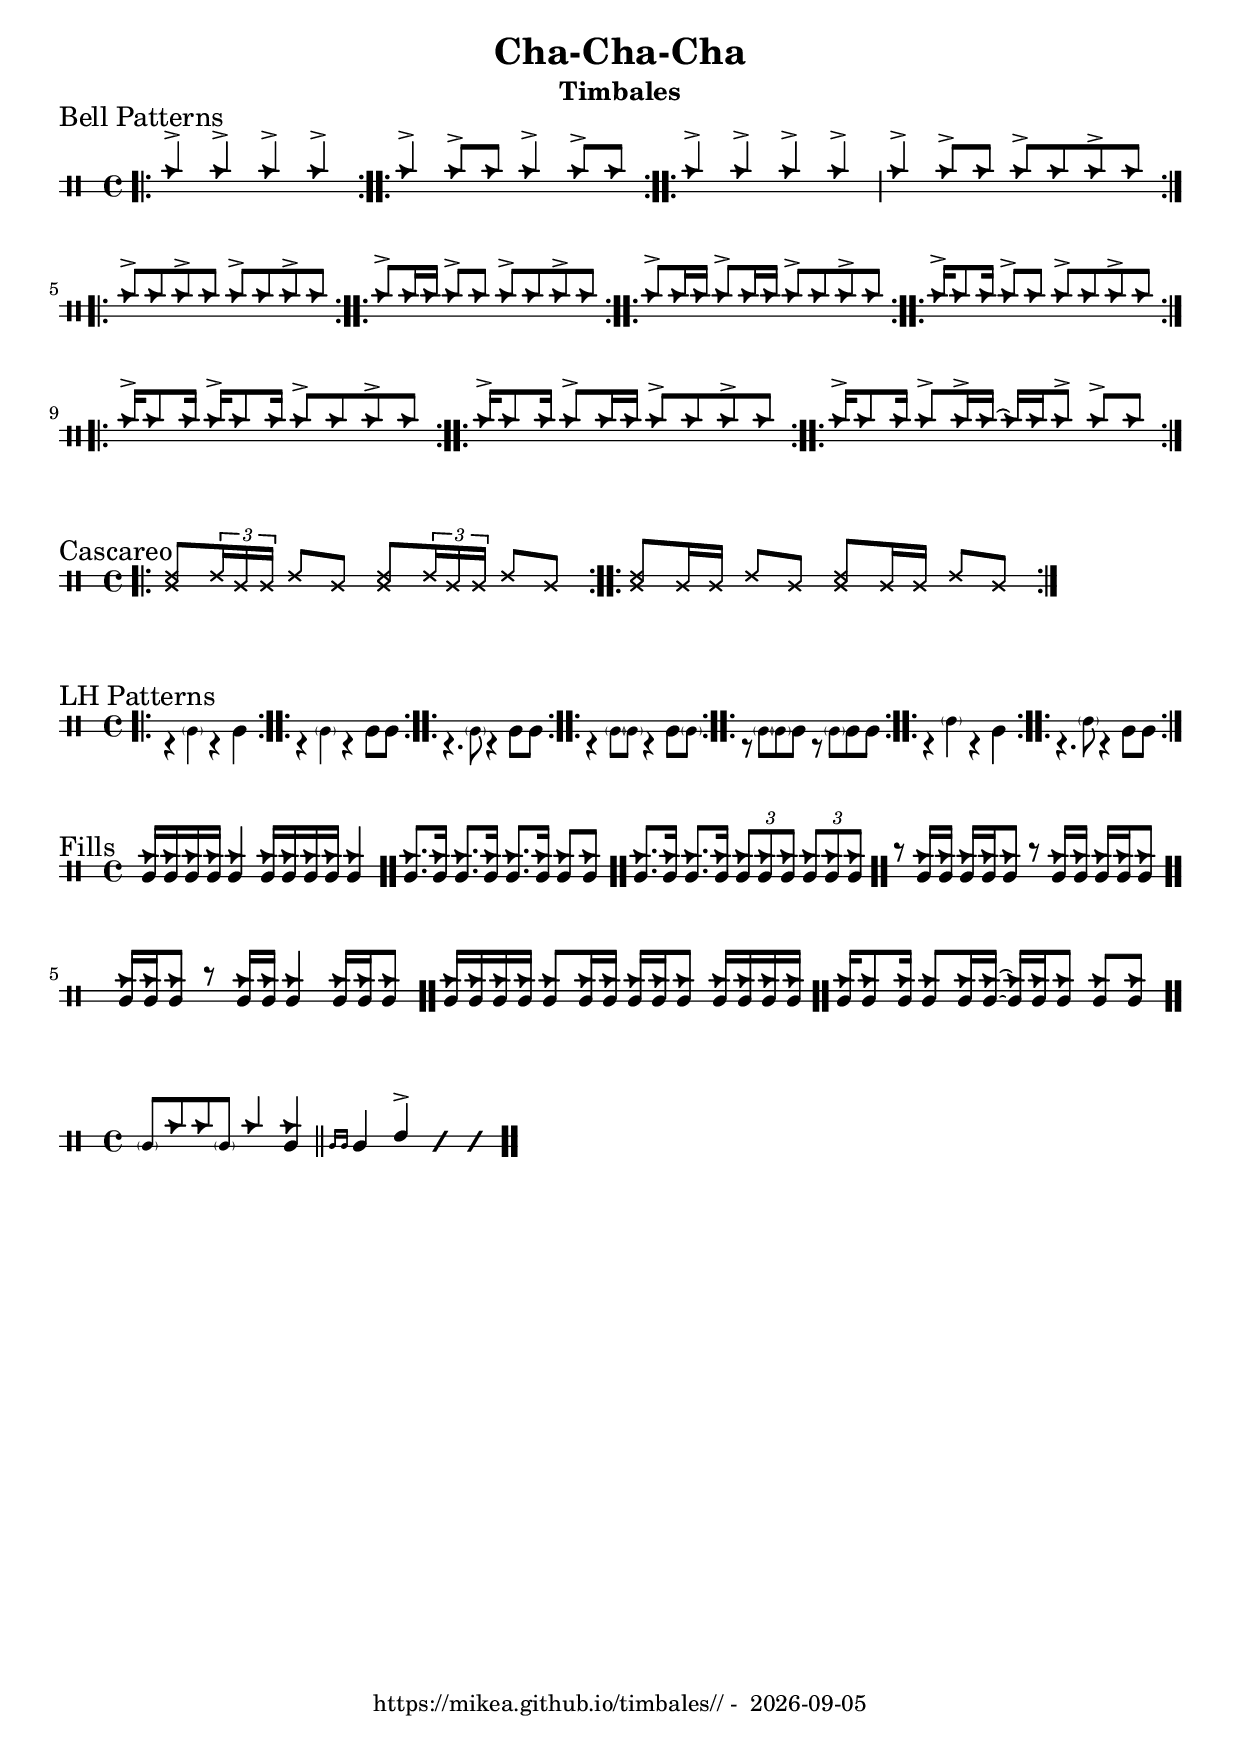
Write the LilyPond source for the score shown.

\version "2.24.2"

\include "common/all.ly"

date = #(strftime "%Y-%m-%d" (localtime (current-time)))

\header {
  title = "Cha-Cha-Cha"
  instrument = "Timbales"
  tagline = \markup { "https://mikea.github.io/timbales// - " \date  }
}

\newTimbalesStaff <<
    \newDrumVoiceOne \drummode { 
        \sectionLabel "Bell Patterns"
        \bar ".|:"
        cb4^> cb4^> cb4^> cb4^> | \bar ":..:"
        cb4^> cb8^> cb8 cb4^> cb8^> cb8 | \bar ":..:"
        cb4^> cb4^> cb4^> cb4^> | cb4^> cb8^> cb8 cb8^> cb8 cb8^> cb8 | \bar ":..:"
        cb8^> cb8 cb8^> cb8  cb8^> cb8  cb8^> cb8  | \bar ":..:"
        cb8^> cb16 cb16 cb8^> cb8  cb8^> cb8  cb8^> cb8  | \bar ":..:"
        cb8^> cb16 cb16 cb8^> cb16 cb16  cb8^> cb8  cb8^> cb8  | \bar ":..:"
        cb16^> cb8 cb16 cb8^> cb8  cb8^> cb8  cb8^> cb8  | \bar ":..:"
        cb16^> cb8 cb16 cb16^> cb8 cb16  cb8^> cb8  cb8^> cb8  | \bar ":..:"
        cb16^> cb8 cb16 cb8^> cb16 cb16  cb8^> cb8  cb8^> cb8  | \bar ":..:"
        cb16^> cb8 cb16 cb8^> cb16^> cb16~ cb16 cb16  cb8^> cb8^> cb8  | \bar ":..:"
    }
>>

\newTimbalesStaff <<
    \newDrumVoiceOne \drummode { 
        \sectionLabel "Cascareo"
        \bar ".|:"
        <<ssh8 ssl8>> \tuplet 3/2 { ssh16 ssl16 ssl16 } ssh8 ssl8 
        <<ssh8 ssl8>> \tuplet 3/2 { ssh16 ssl16 ssl16 } ssh8 ssl8
        \bar ":..:"
        <<ssh8 ssl8>> ssl16 ssl16 ssh8 ssl8 
        <<ssh8 ssl8>> ssl16 ssl16 ssh8 ssl8
        | \bar ":..:"
    }
>>

\newTimbalesStaff <<
    \newDrumVoiceTwo \drummode { 
        \sectionLabel "LH Patterns"
        \bar ".|:"

        r4 \ghost timl4 r4 timl4 | \bar ":..:"
        r4 \ghost timl4 r4 timl8 timl8 | \bar ":..:"
        r4. \ghost timl8 r4 timl8 timl8 | \bar ":..:"
        r4 \ghost timl8 \ghost timl8 r4 timl8 \ghost  timl8 | \bar ":..:"
        r8 \ghost timl8 \ghost timl8 timl8 r8 \ghost timl8 timl8 timl8 | \bar ":..:"
        r4 \ghost timh4 r4 timl4 | \bar ":..:"
        r4. \ghost timh8 r4 timl8 timl8 | \bar ":..:"

        \bar ":|."
    }
>>

\newTimbalesStaff <<
    \newDrumVoiceOne \drummode { 
        \sectionLabel "Fills"
        \bar ".."
        <<cb16 timl16>> <<cb16 timl16>> <<cb16 timl16>> <<cb16 timl16>> <<cb4 timl4>> <<cb16 timl16>> <<cb16 timl16>> <<cb16 timl16>> <<cb16 timl16>> <<cb4 timl4>>| 
        \bar ".."
        <<cb8. timl8.>> <<cb16 timl16>> <<cb8. timl8.>> <<cb16 timl16>> <<cb8. timl8.>> <<cb16 timl16>> <<cb8 timl8>> <<cb8 timl8>>  | 
        \bar ".."
        <<cb8. timl8.>> <<cb16 timl16>> <<cb8. timl8.>> <<cb16 timl16>> \tuplet 3/2 { <<cb8 timl8>> <<cb8 timl8>> <<cb8 timl8>> }  \tuplet 3/2 { <<cb8 timl8>> <<cb8 timl8>> <<cb8 timl8>> } | 
        \bar ".."
        r8 <<cb16 timl16>> <<cb16 timl16>> <<cb16 timl16>> <<cb16 timl16>> <<cb8 timl8>> r8 <<cb16 timl16>> <<cb16 timl16>> <<cb16 timl16>> <<cb16 timl16>> <<cb8 timl8>> | 
        \bar ".."
        <<cb16 timl16>> <<cb16 timl16>> <<cb8 timl8>> r8 <<cb16 timl16>> <<cb16 timl16>> <<cb4 timl4>> <<cb16 timl16>> <<cb16 timl16>> <<cb8 timl8>>| 
        \bar ".."
        <<cb16 timl16>> <<cb16 timl16>> <<cb16 timl16>> <<cb16 timl16>> <<cb8 timl8>> <<cb16 timl16>> <<cb16 timl16>> <<cb16 timl16>> <<cb16 timl16>> <<cb8 timl8>> <<cb16 timl16>> <<cb16 timl16>> <<cb16 timl16>> <<cb16 timl16>> | 
        \bar ".."
        <<cb16 timl16>> <<cb8 timl8>> <<cb16 timl16>> <<cb8 timl8>> <<cb16 timl16>> <<cb16~ timl16~>> <<cb16 timl16>> <<cb16 timl16>> <<cb8 timl8>> <<cb8 timl8>> <<cb8 timl8>> | 
        \bar ".."
    }
>>

\newTimbalesStaff <<
    \newDrumVoiceOne \drummode { 
        \ghost timl8 cb8 cb8 \ghost timl8 cb4 <<cb4 timl4>> | 
        \bar "||"
        \drag timl4 timh4^> \rs \rs 
        \bar ".."
    }
>>